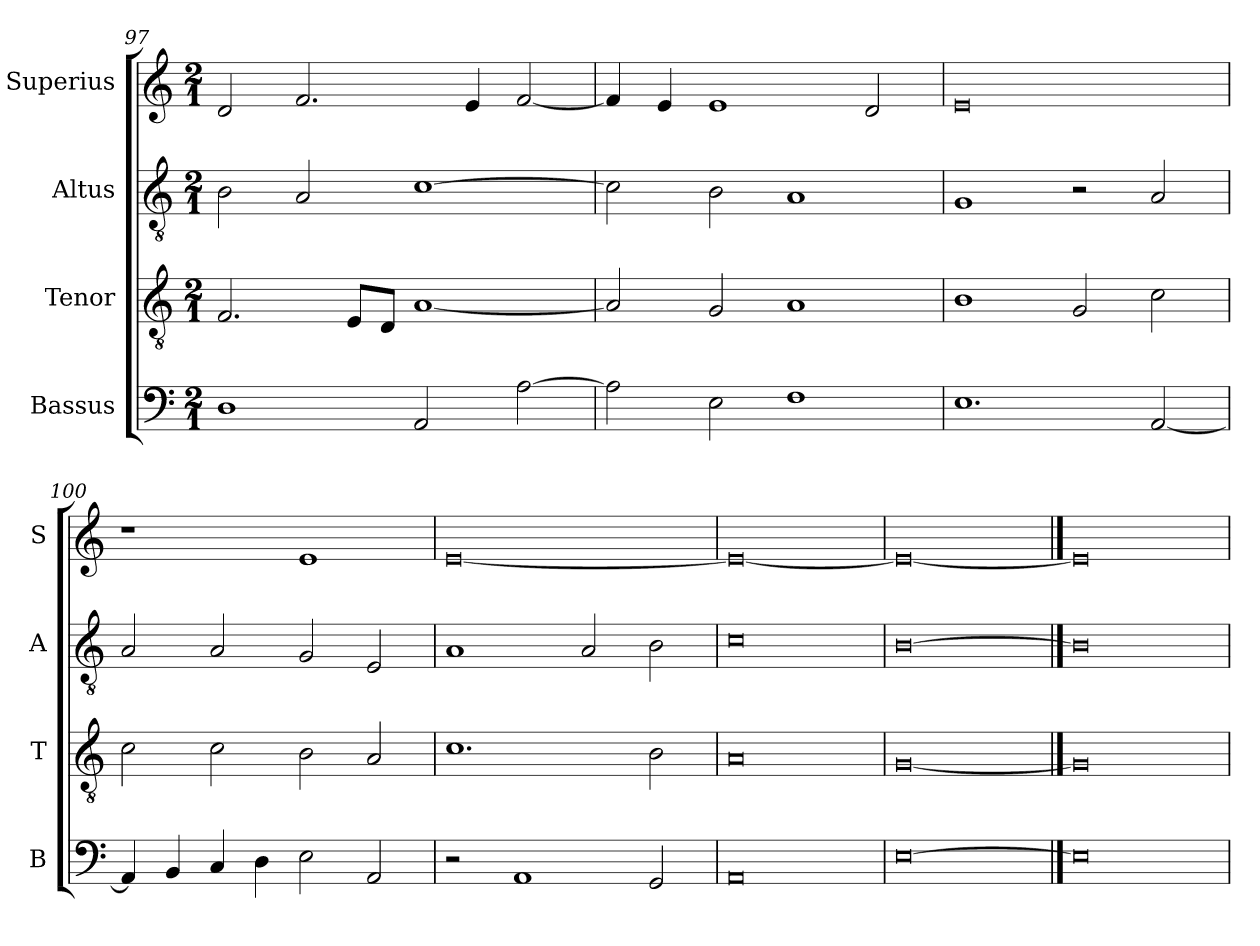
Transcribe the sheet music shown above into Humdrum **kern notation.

**kern	**kern	**kern	**kern
*part4	*part3	*part2	*part1
*staff4	*staff3	*staff2	*staff1
*I"Bassus	*I"Tenor	*I"Altus	*I"Superius
*I'B	*I'T	*I'A	*I'S
*clefF4	*clefGv2	*clefGv2	*clefG2
*k[]	*k[]	*k[]	*k[]
*C:	*C:	*C:	*C:
*M2/1	*M2/1	*M2/1	*M2/1
=97	=97	=97	=97
1D	2.F	2B	2d
.	.	2A	2.f
.	8EL	.	.
.	8DJ	.	.
2AA	[1A	[1c	.
.	.	.	4e
[2A	.	.	[2f
=98	=98	=98	=98
2A]	2A]	2c]	4f]
.	.	.	4e
2E	2G	2B	1e
1F	1A	1A	.
.	.	.	2d
=99	=99	=99	=99
1.E	1B	1G	0e
.	2G	2r	.
[2AA	2c	2A	.
=100	=100	=100	=100
4AA]	2c	2A	1r
4BB	.	.	.
4C	2c	2A	.
4D	.	.	.
2E	2B	2G	1e
2AA	2A	2E	.
=101	=101	=101	=101
2r	1.c	1A	[0e
1AA	.	.	.
.	.	2A	.
2GG	2B	2B	.
=102	=102	=102	=102
0AA	0A	0c	0e_
=103	=103	=103	=103
[0E	[0G	[0B	0e_
==104	==104	==104	==104
0E]	0G]	0B]	0e]
=	=	=	=
*-	*-	*-	*-
